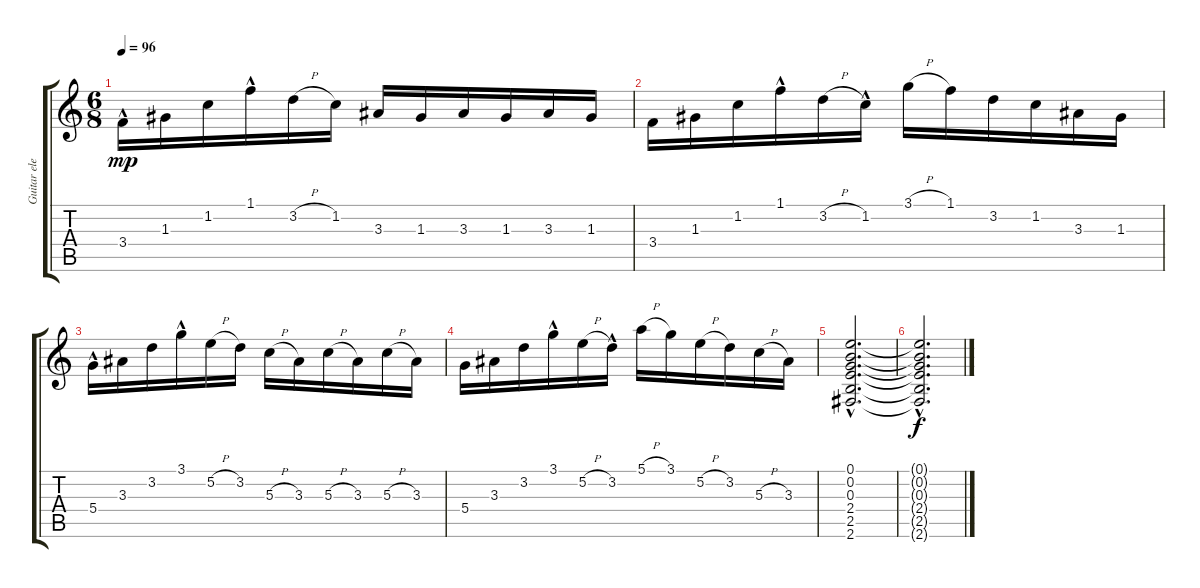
\track ("Guitar elec 1" "Guitar ele") {instrument electricguitarclean}
\staff {score tabs}
\tuning (E4 B3 G3 D3 A2 E2) {hide}
\ts (6 8)
\tempo 96
\clef g2
\ks c
3.4{hac}.16{dy mp instrument electricguitarclean} 1.3.16 1.2.16 1.1{hac}.16 3.2{h}.16 1.2.16 3.3.16 1.3.16 3.3.16 1.3.16 3.3.16 1.3.16 |
3.4.16 1.3.16 1.2.16 1.1{hac}.16 3.2{h}.16 1.2{hac}.16 3.1{h}.16 1.1.16 3.2.16 1.2.16 3.3.16 1.3.16 |
5.4{hac}.16 3.3.16 3.2.16 3.1{hac}.16 5.2{h}.16 3.2.16 5.3{h}.16 3.3.16 5.3{h}.16 3.3.16 5.3{h}.16 3.3.16 |
5.4.16 3.3.16 3.2.16 3.1{hac}.16 5.2{h}.16 3.2{hac}.16 5.1{h}.16 3.1.16 5.2{h}.16 3.2.16 5.3{h}.16 3.3.16 |
(0.1{hac} 0.2{hac} 0.3{hac} 2.4{hac} 2.5{hac} 2.6{hac}).2{d} |
(0.1{hac t} 0.2{hac t} 0.3{hac t} 2.4{hac t} 2.5{hac t} 2.6{hac t}).2{d dy f}
